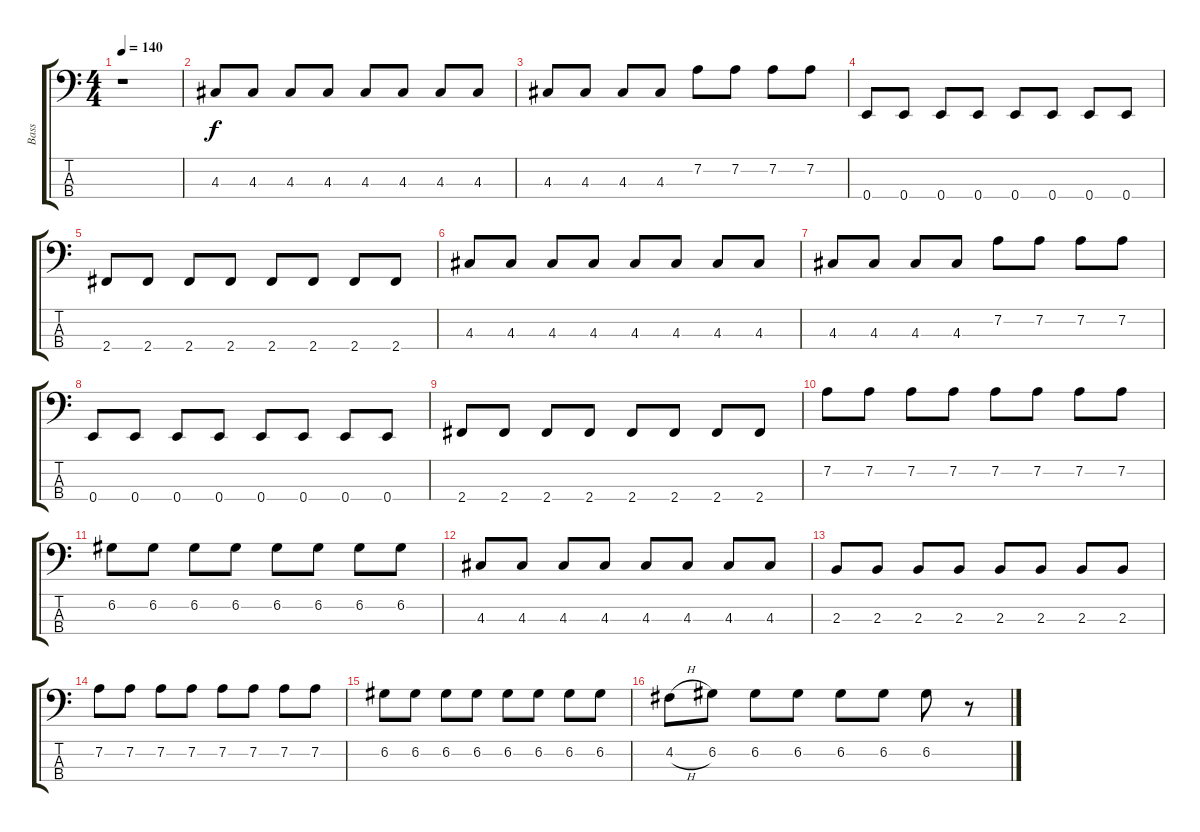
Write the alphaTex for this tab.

\track ("Bass" "Bass") {instrument electricbasspick}
\staff {score tabs}
\tuning (G2 D2 A1 E1) {hide}
\ts (4 4)
\tempo 140
\clef f4
\ks c
r.1{dy f} |
4.3.8 4.3.8 4.3.8 4.3.8 4.3.8 4.3.8 4.3.8 4.3.8 |
4.3.8 4.3.8 4.3.8 4.3.8 7.2.8 7.2.8 7.2.8 7.2.8 |
0.4.8 0.4.8 0.4.8 0.4.8 0.4.8 0.4.8 0.4.8 0.4.8 |
2.4.8 2.4.8 2.4.8 2.4.8 2.4.8 2.4.8 2.4.8 2.4.8 |
4.3.8 4.3.8 4.3.8 4.3.8 4.3.8 4.3.8 4.3.8 4.3.8 |
4.3.8 4.3.8 4.3.8 4.3.8 7.2.8 7.2.8 7.2.8 7.2.8 |
0.4.8 0.4.8 0.4.8 0.4.8 0.4.8 0.4.8 0.4.8 0.4.8 |
2.4.8 2.4.8 2.4.8 2.4.8 2.4.8 2.4.8 2.4.8 2.4.8 |
7.2.8 7.2.8 7.2.8 7.2.8 7.2.8 7.2.8 7.2.8 7.2.8 |
6.2.8 6.2.8 6.2.8 6.2.8 6.2.8 6.2.8 6.2.8 6.2.8 |
4.3.8 4.3.8 4.3.8 4.3.8 4.3.8 4.3.8 4.3.8 4.3.8 |
2.3.8 2.3.8 2.3.8 2.3.8 2.3.8 2.3.8 2.3.8 2.3.8 |
7.2.8 7.2.8 7.2.8 7.2.8 7.2.8 7.2.8 7.2.8 7.2.8 |
6.2.8 6.2.8 6.2.8 6.2.8 6.2.8 6.2.8 6.2.8 6.2.8 |
4.2{h}.8 6.2.8 6.2.8 6.2.8 6.2.8 6.2.8 6.2.8 r.8
